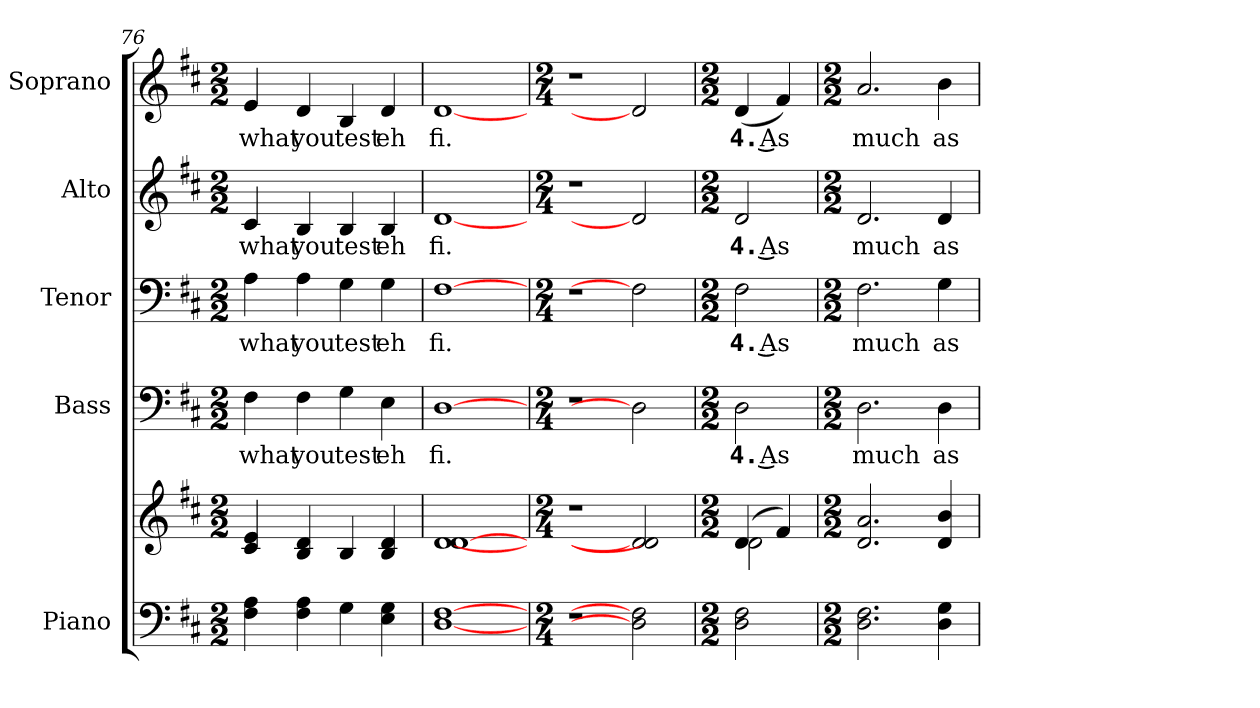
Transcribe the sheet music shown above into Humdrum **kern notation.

**kern	**kern	**kern	**text	**kern	**text	**kern	**text	**kern	**text
*part5	*part5	*part4	*part4	*part3	*part3	*part2	*part2	*part1	*part1
*staff6	*staff5	*staff4	*staff4	*staff3	*staff3	*staff2	*staff2	*staff1	*staff1
*I"Piano	*	*I"Bass	*	*I"Tenor	*	*I"Alto	*	*I"Soprano	*
*I'Pno.	*	*I'B.	*	*I'T.	*	*I'A.	*	*I'S.	*
*clefF4	*clefG2	*clefF4	*	*clefF4	*	*clefG2	*	*clefG2	*
*k[f#c#]	*k[f#c#]	*k[f#c#]	*	*k[f#c#]	*	*k[f#c#]	*	*k[f#c#]	*
*D:	*D:	*D:	*	*D:	*	*D:	*	*D:	*
*M2/2	*M2/2	*M2/2	*	*M2/2	*	*M2/2	*	*M2/2	*
=76	=76	=76	=76	=76	=76	=76	=76	=76	=76
!	!	!	!LO:LY:b:color=#000000	!	!	!	!	!	!
!	!	!	!	!	!LO:LY:b:color=#000000	!	!	!	!
!	!	!	!	!	!	!	!LO:LY:b:color=#000000	!	!
!	!	!	!	!	!	!	!	!	!LO:LY:b:color=#000000
4F#i\ 4Ai	4c#i/ 4ei	4F#i\	what	4Ai\	what	4c#i/	what	4ei/	what
!	!	!	!LO:LY:b:color=#000000	!	!	!	!	!	!
!	!	!	!	!	!LO:LY:b:color=#000000	!	!	!	!
!	!	!	!	!	!	!	!LO:LY:b:color=#000000	!	!
!	!	!	!	!	!	!	!	!	!LO:LY:b:color=#000000
4F#i\ 4Ai	4Bi/ 4di	4F#i\	you	4Ai\	you	4Bi/	you	4di/	you
!	!	!	!LO:LY:b:color=#000000	!	!	!	!	!	!
!	!	!	!	!	!LO:LY:b:color=#000000	!	!	!	!
!	!	!	!	!	!	!	!LO:LY:b:color=#000000	!	!
!	!	!	!	!	!	!	!	!	!LO:LY:b:color=#000000
4Gi\	4Bi/	4Gi\	test	4Gi\	test	4Bi/	test	4Bi/	test
!	!	!	!LO:LY:b:color=#000000	!	!	!	!	!	!
!	!	!	!	!	!LO:LY:b:color=#000000	!	!	!	!
!	!	!	!	!	!	!	!LO:LY:b:color=#000000	!	!
!	!	!	!	!	!	!	!	!	!LO:LY:b:color=#000000
4Ei\ 4Gi	4Bi/ 4di	4Ei\	eh	4Gi\	eh	4Bi/	eh	4di/	eh
!!LO:PB:g=z
=77	=77	=77	=77	=77	=77	=77	=77	=77	=77
!	!	!	!LO:LY:b:color=#000000	!	!	!	!	!	!
!	!	!	!	!	!LO:LY:b:color=#000000	!	!	!	!
!	!	!	!	!	!	!	!LO:LY:b:color=#000000	!	!
!	!	!	!	!	!	!	!	!	!LO:LY:b:color=#000000
[1Di [1F#i	[1di [1di	[1Di	fi.	[1F#i	fi.	[1di	fi.	[1di	fi.
=78	=78	=78	=78	=78	=78	=78	=78	=78	=78
*M2/4	*M2/4	*M2/4	*	*M2/4	*	*M2/4	*	*M2/4	*
!LO:N:vis=1	!LO:N:vis=1	!LO:N:vis=1	!	!LO:N:vis=1	!	!LO:N:vis=1	!	!LO:N:vis=1	!
2r	2r	2r	.	2r	.	2r	.	2r	.
2Di] 2F#i]	2di] 2di]	2Di]	.	2F#i]	.	2di]	.	2di]	.
=79	=79	=79	=79	=79	=79	=79	=79	=79	=79
*M2/2	*M2/2	*M2/2	*	*M2/2	*	*M2/2	*	*M2/2	*
*	*^	*	*	*	*	*	*	*	*
!	!	!	!	!LO:LY:b:color=#000000	!	!	!	!	!	!
!	!	!	!	!	!	!LO:LY:b:color=#000000	!	!	!	!
!	!	!	!	!	!	!	!	!LO:LY:b:color=#000000	!	!
!	!	!	!	!	!	!	!	!	!	!LO:LY:b:color=#000000
2Di\ 2F#i	(4di/	2di\	2Di\	4. As	2F#i\	4. As	2di/	4. As	(4di/	4. As
.	4f#i/)	.	.	.	.	.	.	.	4f#i/)	.
*	*v	*v	*	*	*	*	*	*	*	*
=80	=80	=80	=80	=80	=80	=80	=80	=80	=80
*M2/2	*M2/2	*M2/2	*	*M2/2	*	*M2/2	*	*M2/2	*
!	!	!	!LO:LY:b:color=#000000	!	!	!	!	!	!
!	!	!	!	!	!LO:LY:b:color=#000000	!	!	!	!
!	!	!	!	!	!	!	!LO:LY:b:color=#000000	!	!
!	!	!	!	!	!	!	!	!	!LO:LY:b:color=#000000
2.Di\ 2.F#i	2.di/ 2.ai	2.Di\	much	2.F#i\	much	2.di/	much	2.ai/	much
!	!	!	!LO:LY:b:color=#000000	!	!	!	!	!	!
!	!	!	!	!	!LO:LY:b:color=#000000	!	!	!	!
!	!	!	!	!	!	!	!LO:LY:b:color=#000000	!	!
!	!	!	!	!	!	!	!	!	!LO:LY:b:color=#000000
4Di\ 4Gi	4di/ 4bi	4Di\	as	4Gi\	as	4di/	as	4bi\	as
=	=	=	=	=	=	=	=	=	=
*-	*-	*-	*-	*-	*-	*-	*-	*-	*-
